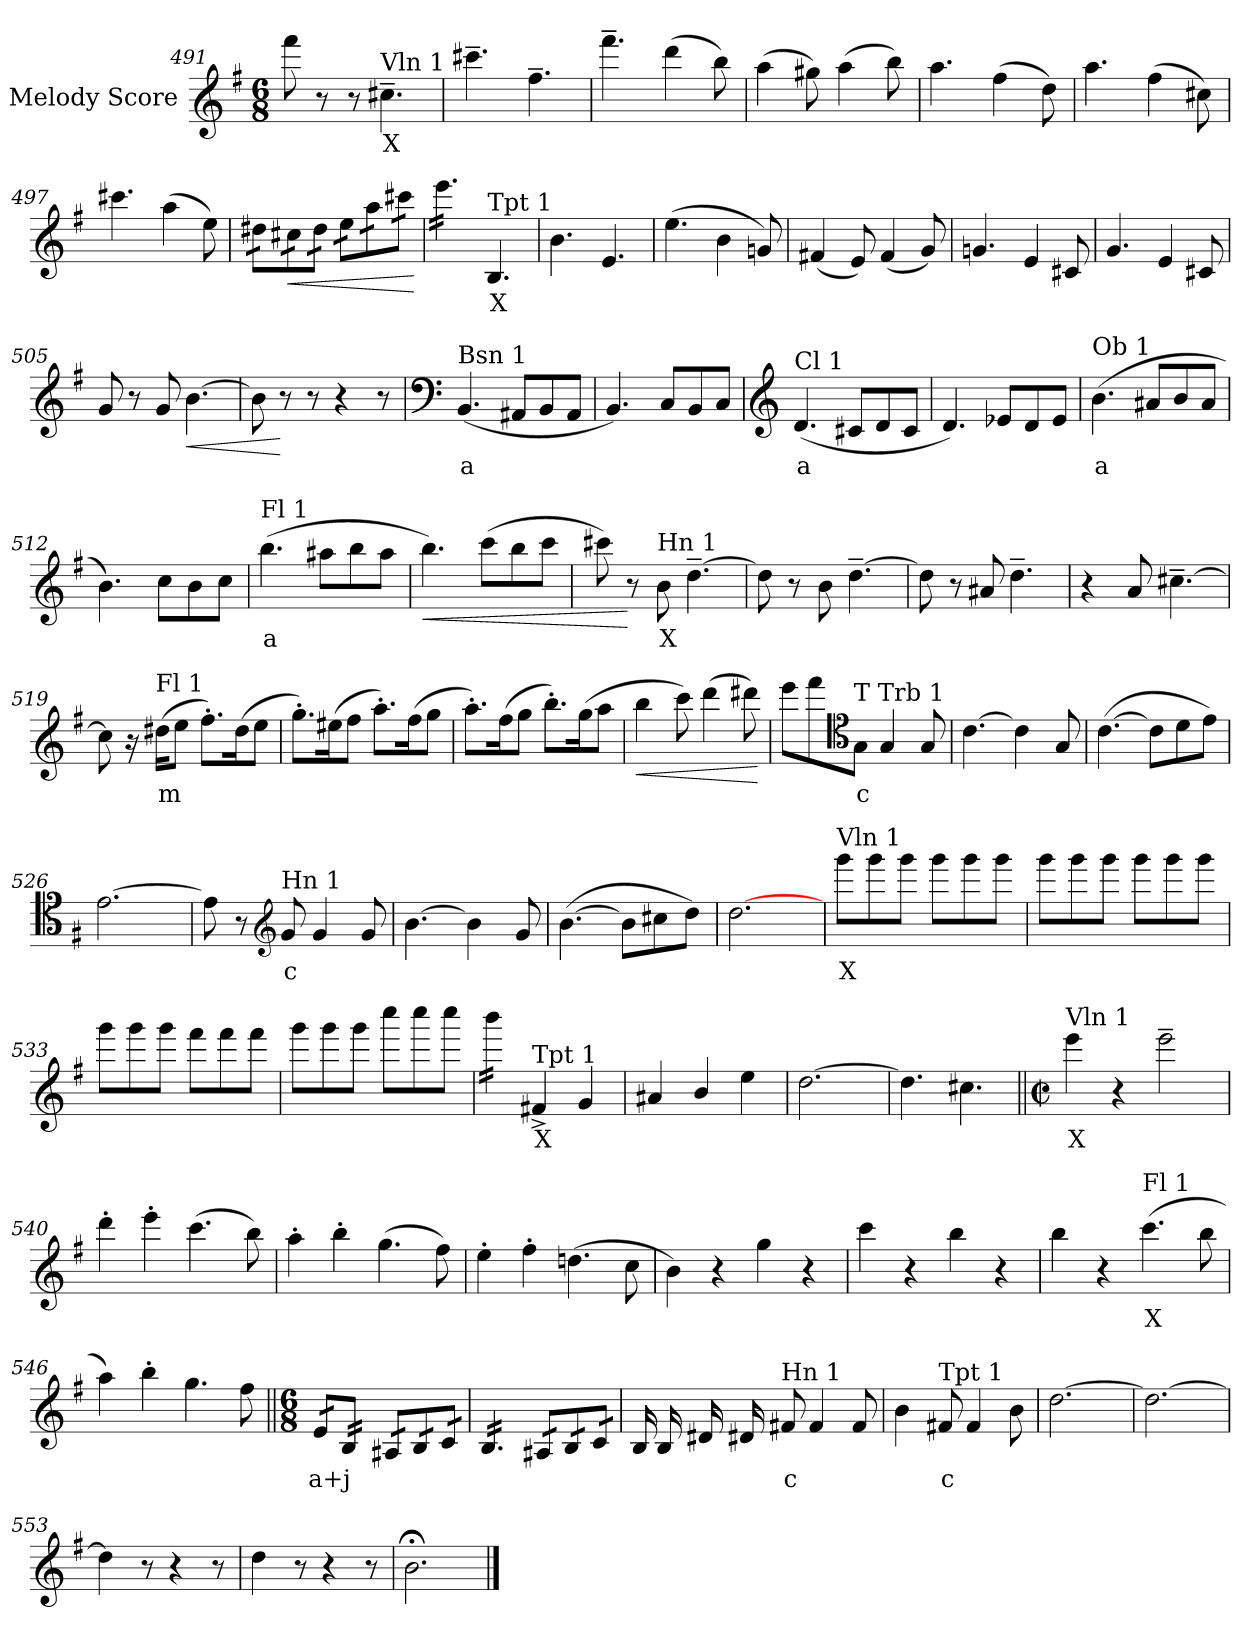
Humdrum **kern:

**kern	**text	**dynam
*part1	*part1	*part1
*staff1	*staff1	*staff1
*I"Melody Score	*	*
*clefG2	*	*
*k[f#]	*	*
*M6/8	*	*
=491	=491	=491
8fff#\	.	.
8r	.	.
8r	.	.
!LO:TX:a:t=Vln 1	!	!
!	!LO:LY:b:color=#FF0000	!
4.cc#X~\	X	.
=492	=492	=492
4.ccc#X~\	.	.
4.ff#~\	.	.
=493	=493	=493
4.fff#~\	.	.
(4ddd\	.	.
8bb\)	.	.
=494	=494	=494
(4aa\	.	.
8gg#X\)	.	.
(4aa\	.	.
8bb\)	.	.
=495	=495	=495
4.aa\	.	.
(4ff#\	.	.
8dd\)	.	.
=496	=496	=496
4.aa\	.	.
(4ff#\	.	.
8cc#X\)	.	.
=497	=497	=497
4.ccc#X\	.	.
(4aa\	.	.
8ee\)	.	.
=498	=498	=498
*tremolo	*	*
16dd#X\LL	.	.
16dd#X\	.	.
!	!	!LO:HP:b
16cc#X\	.	<
16cc#X\	.	.
16dd#\	.	.
16dd#\JJ	.	.
16ee\LL	.	.
16ee\	.	.
16aa\	.	.
16aa\	.	.
16ccc#X\	.	.
16ccc#X\JJ	.	.
.	.	[
=499	=499	=499
16eee\LL	.	.
16eee\	.	.
16eee\	.	.
16eee\	.	.
16eee\	.	.
16eee\JJ	.	.
*Xtremolo	*	*
!LO:TX:a:t=Tpt 1	!	!
!	!LO:LY:b:color=#FF0000	!
4.B/	X	.
=500	=500	=500
4.b\	.	.
4.e/	.	.
=501	=501	=501
(4.ee\	.	.
4b\	.	.
8gn/)	.	.
=502	=502	=502
(4f#X/	.	.
8e/)	.	.
(4f#/	.	.
8g/)	.	.
=503	=503	=503
4.gn/	.	.
4e/	.	.
8c#X/	.	.
=504	=504	=504
4.g/	.	.
4e/	.	.
8c#X/	.	.
=505	=505	=505
8g/	.	.
8r	.	.
8g/	.	.
!	!	!LO:HP:b
[4.b\	.	<
=506	=506	=506
8b\]	.	.
8r	.	[
8r	.	.
4r	.	.
8r	.	.
=507	=507	=507
*clefF4	*	*
!LO:TX:a:t=Bsn 1	!	!
!	!LO:LY:b:color=#FF0000	!
(4.BB/	a	.
8AA#X/L	.	.
8BB/	.	.
8AA#/J	.	.
=508	=508	=508
4.BB/)	.	.
8C/L	.	.
8BB/	.	.
8C/J	.	.
=509	=509	=509
*clefG2	*	*
!LO:TX:a:t=Cl 1	!	!
!	!LO:LY:b:color=#FF0000	!
(4.d/	a	.
8c#X/L	.	.
8d/	.	.
8c#/J	.	.
=510	=510	=510
4.d/)	.	.
8e-/L	.	.
8d/	.	.
8e-/J	.	.
=511	=511	=511
!LO:TX:a:t=Ob 1	!	!
!	!LO:LY:b:color=#FF0000	!
(4.b\	a	.
8a#X/L	.	.
8b/	.	.
8a#/J	.	.
=512	=512	=512
4.b\)	.	.
8cc\L	.	.
8b\	.	.
8cc\J	.	.
=513	=513	=513
!LO:TX:a:t=Fl 1	!	!
!	!LO:LY:b:color=#FF0000	!
(4.bb\	a	.
8aa#X\L	.	.
8bb\	.	.
8aa#\J	.	.
=514	=514	=514
!	!	!LO:HP:b
4.bb\)	.	<
(8ccc\L	.	.
8bb\	.	.
8ccc\J	.	.
=515	=515	=515
8ccc#X\)	.	.
8r	.	[
!LO:TX:a:t=Hn 1	!	!
!	!LO:LY:b:color=#FF0000	!
8b\	X	.
[4.dd~\	.	.
=516	=516	=516
8dd\]	.	.
8r	.	.
8b\	.	.
[4.dd~\	.	.
=517	=517	=517
8dd\]	.	.
8r	.	.
8a#X/	.	.
4.dd~\	.	.
=518	=518	=518
4r	.	.
8a/	.	.
[4.cc#X~\	.	.
=519	=519	=519
8cc#\]	.	.
16r	.	.
!LO:TX:a:t=Fl 1	!	!
!	!LO:LY:b:color=#FF0000	!
(16dd#X\KL	m	.
8ee\J	.	.
8.ff#'\L)	.	.
(16dd#\K	.	.
8ee\J	.	.
=520	=520	=520
8.gg'\L)	.	.
(16ee#X\K	.	.
8ff#\J	.	.
8.aa'\L)	.	.
(16ff#\K	.	.
8gg\J	.	.
=521	=521	=521
8.aa'\L)	.	.
(16ff#\K	.	.
8gg\J	.	.
8.bb'\L)	.	.
(16gg\K	.	.
8aa\J	.	.
=522	=522	=522
!	!	!LO:HP:b
4bb\	.	<
8ccc\)	.	.
(4ddd\	.	.
8ddd#X\)	.	.
.	.	[
=523	=523	=523
8eee\L	.	.
8fff#\	.	.
*clefC4	*	*
!LO:TX:a:t=T Trb 1	!	!
!	!LO:LY:b:color=#FF0000	!
8G\J	c	.
4G/	.	.
8G/	.	.
=524	=524	=524
[4.c\	.	.
4c\]	.	.
8G/	.	.
=525	=525	=525
([4.c\	.	.
8c\L]	.	.
8d\	.	.
8e\J)	.	.
=526	=526	=526
[2.e\	.	.
=527	=527	=527
8e\]	.	.
8r	.	.
*clefG2	*	*
!LO:TX:a:t=Hn 1	!	!
!	!LO:LY:b:color=#FF0000	!
8g/	c	.
4g/	.	.
8g/	.	.
=528	=528	=528
[4.b\	.	.
4b\]	.	.
8g/	.	.
=529	=529	=529
([4.b\	.	.
8b\L]	.	.
8cc#X\	.	.
8dd\J)	.	.
=530	=530	=530
[2.dd\	.	.
=531	=531	=531
!LO:TX:a:t=Vln 1	!	!
!	!LO:LY:b:color=#FF0000	!
8ggg\L	X	.
8ggg\	.	.
8ggg\J	.	.
8ggg\L	.	.
8ggg\	.	.
8ggg\J	.	.
=532	=532	=532
8ggg\L	.	.
8ggg\	.	.
8ggg\J	.	.
8ggg\L	.	.
8ggg\	.	.
8ggg\J	.	.
=533	=533	=533
8ggg\L	.	.
8ggg\	.	.
8ggg\J	.	.
8fff#\L	.	.
8fff#\	.	.
8fff#\J	.	.
=534	=534	=534
8ggg\L	.	.
8ggg\	.	.
8ggg\J	.	.
8cccc\L	.	.
8cccc\	.	.
8cccc\J	.	.
=535	=535	=535
*tremolo	*	*
16bbb\LL	.	.
16bbb\	.	.
16bbb\	.	.
16bbb\JJ	.	.
*Xtremolo	*	*
!LO:TX:a:t=Tpt 1	!	!
!	!LO:LY:b:color=#FF0000	!
4f#X^>/	X	.
4g/	.	.
=536	=536	=536
4a#X/	.	.
4b/	.	.
4ee\	.	.
=537	=537	=537
[2.dd\	.	.
=538	=538	=538
4.dd\]	.	.
4.cc#X\	.	.
=539||	=539||	=539||
*M2/2	*	*
*met(c|)	*	*
!LO:TX:a:t=Vln 1	!	!
!	!LO:LY:b:color=#FF0000	!
4eee\	X	.
4r	.	.
2eee~\	.	.
=540	=540	=540
4ddd'\	.	.
4eee'\	.	.
(4.ccc\	.	.
8bb\)	.	.
=541	=541	=541
4aa'\	.	.
4bb'\	.	.
(4.gg\	.	.
8ff#\)	.	.
=542	=542	=542
4ee'\	.	.
4ff#'\	.	.
(4.ddn\	.	.
8cc\	.	.
=543	=543	=543
4b\)	.	.
4r	.	.
4gg\	.	.
4r	.	.
=544	=544	=544
4ccc\	.	.
4r	.	.
4bb\	.	.
4r	.	.
=545	=545	=545
4bb\	.	.
4r	.	.
!LO:TX:a:t=Fl 1	!	!
!	!LO:LY:b:color=#FF0000	!
(4.ccc\	X	.
8bb\	.	.
=546	=546	=546
4aa\)	.	.
4bb'\	.	.
4.gg\	.	.
8ff#\	.	.
=547||	=547||	=547||
*M6/8	*	*
!LO:TX:a:t=Vln 1	!	!
!	!LO:LY:b:color=#FF0000	!
*tremolo	*	*
16e/LL	a+j	.
16e/	.	.
16B/	.	.
16B/	.	.
16B/	.	.
16B/JJ	.	.
16A#X/LL	.	.
16A#X/	.	.
16B/	.	.
16B/	.	.
16c/	.	.
16c/JJ	.	.
=548	=548	=548
16B/LL	.	.
16B/	.	.
16B/	.	.
16B/	.	.
16B/	.	.
16B/JJ	.	.
16A#X/LL	.	.
16A#X/	.	.
16B/	.	.
16B/	.	.
16c/	.	.
16c/JJ	.	.
=549	=549	=549
16B/LL	.	.
16B/	.	.
16d#X/	.	.
16d#X/	.	.
*Xtremolo	*	*
!LO:TX:a:t=Hn 1	!	!
!	!LO:LY:b:color=#FF0000	!
8f#X/J	c	.
4f#/	.	.
8f#/	.	.
=550	=550	=550
4b\	.	.
!LO:TX:a:t=Tpt 1	!	!
!	!LO:LY:b:color=#FF0000	!
8f#X/	c	.
4f#/	.	.
8b\	.	.
=551	=551	=551
[2.dd\	.	.
=552	=552	=552
2.dd\_	.	.
=553	=553	=553
4dd\]	.	.
8r	.	.
4r	.	.
8r	.	.
=554	=554	=554
4dd\	.	.
8r	.	.
4r	.	.
8r	.	.
=555	=555	=555
2.b;<\	.	.
==	==	==
*-	*-	*-
